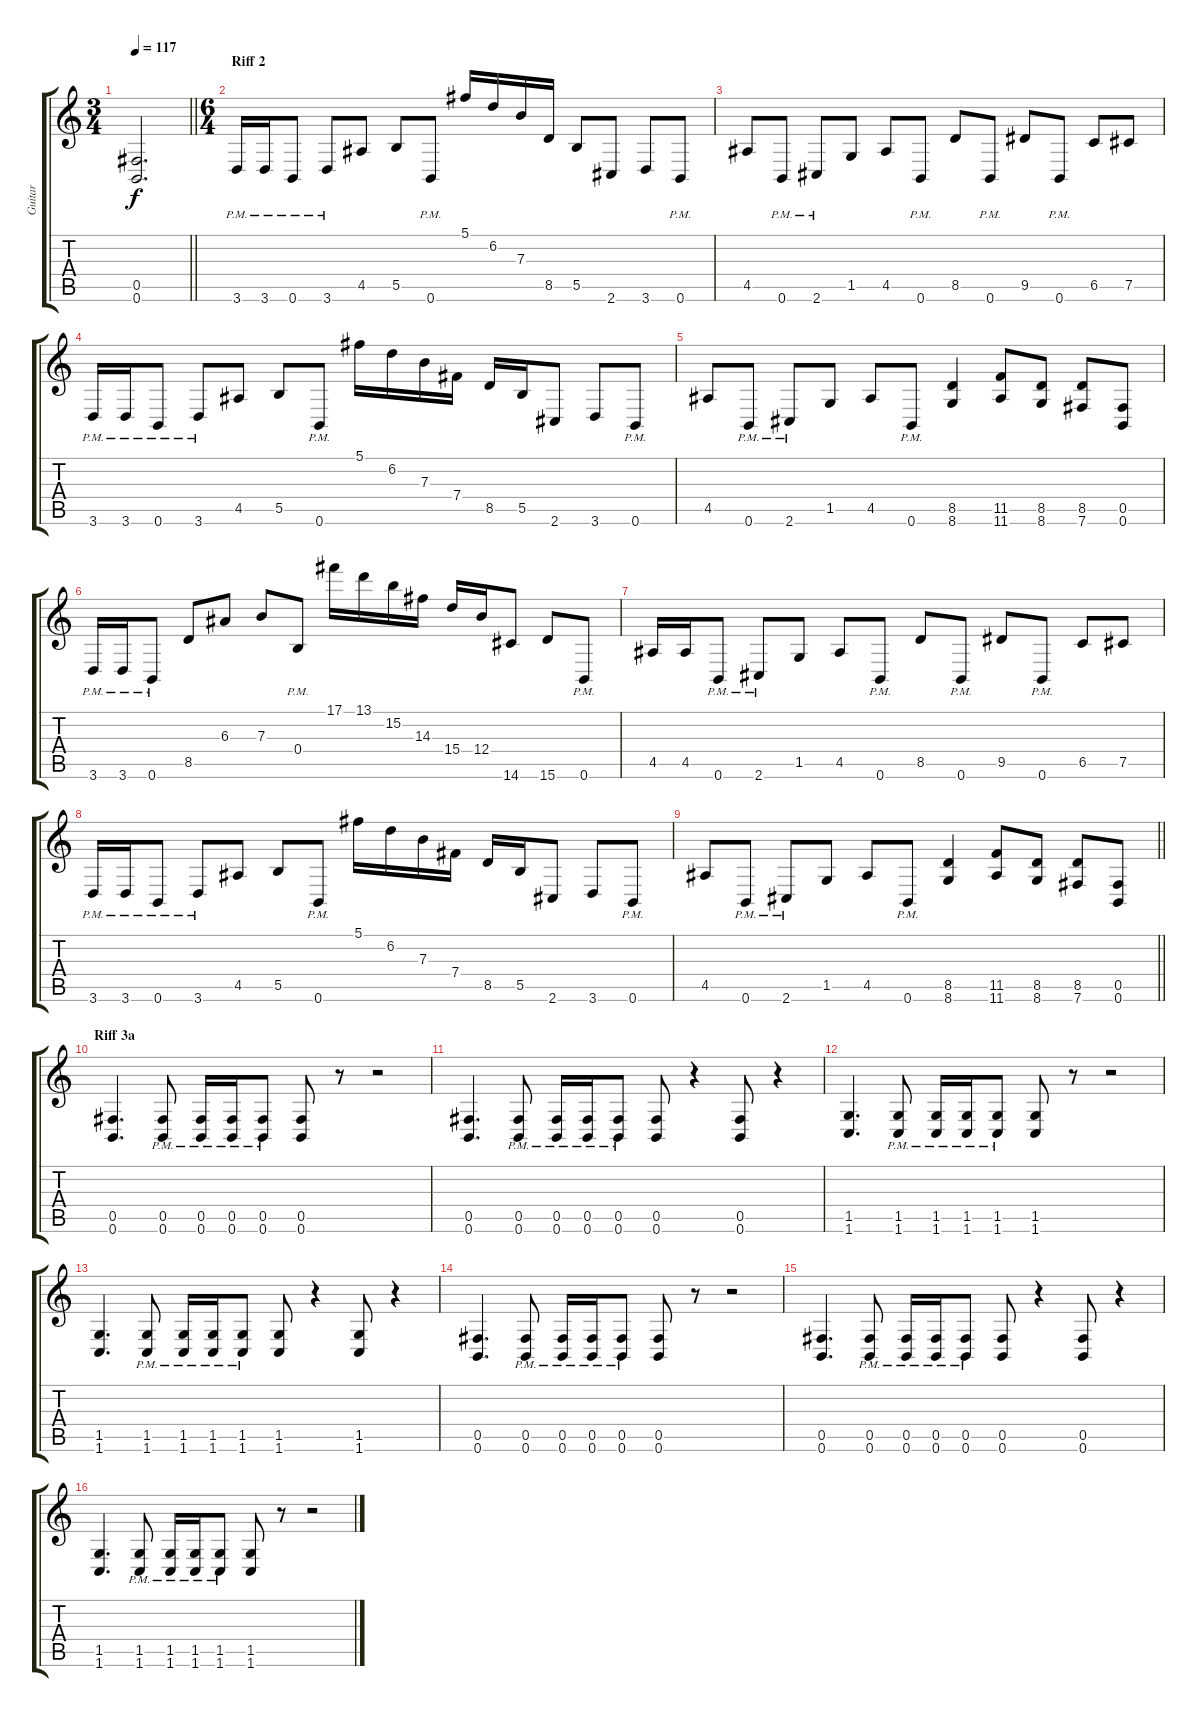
\track ("Guitar" "Guitar") {instrument distortionguitar}
\staff {score tabs}
\tuning (Db4 Ab3 E3 B2 Gb2 B1) {hide}
\ts (3 4)
\tempo 117
\clef g2
\barLineRight lightlight
\ks c
(0.5 0.6).2{d dy f} |
\ts (6 4)
\section ("" "Riff 2")
3.6{pm}.16 3.6{pm}.16 0.6{pm}.8 3.6{pm}.8 4.5.8 5.5.8 0.6{pm}.8 5.1.16 6.2.16 7.3.16 8.5.16 5.5.8 2.6.8 3.6.8 0.6{pm}.8 |
4.5.8 0.6{pm}.8 2.6{pm}.8 1.5.8 4.5.8 0.6{pm}.8 8.5.8 0.6{pm}.8 9.5.8 0.6{pm}.8 6.5.8 7.5.8 |
3.6{pm}.16 3.6{pm}.16 0.6{pm}.8 3.6{pm}.8 4.5.8 5.5.8 0.6{pm}.8 5.1.16 6.2.16 7.3.16 7.4.16 8.5.16 5.5.16 2.6.8 3.6.8 0.6{pm}.8 |
4.5.8 0.6{pm}.8 2.6{pm}.8 1.5.8 4.5.8 0.6{pm}.8 (8.5 8.6).4 (11.5 11.6).8 (8.5 8.6).8 (8.5 7.6).8 (0.5 0.6).8 |
3.6{pm}.16 3.6{pm}.16 0.6{pm}.8 8.5.8 6.3.8 7.3.8 0.4{pm}.8 17.1.16 13.1.16 15.2.16 14.3.16 15.4.16 12.4.16 14.6.8 15.6.8 0.6{pm}.8 |
4.5.16 4.5.16 0.6{pm}.8 2.6{pm}.8 1.5.8 4.5.8 0.6{pm}.8 8.5.8 0.6{pm}.8 9.5.8 0.6{pm}.8 6.5.8 7.5.8 |
3.6{pm}.16 3.6{pm}.16 0.6{pm}.8 3.6{pm}.8 4.5.8 5.5.8 0.6{pm}.8 5.1.16 6.2.16 7.3.16 7.4.16 8.5.16 5.5.16 2.6.8 3.6.8 0.6{pm}.8 |
\barLineRight lightlight
4.5.8 0.6{pm}.8 2.6{pm}.8 1.5.8 4.5.8 0.6{pm}.8 (8.5 8.6).4 (11.5 11.6).8 (8.5 8.6).8 (8.5 7.6).8 (0.5 0.6).8 |
\section ("" "Riff 3a")
(0.5 0.6).4{d} (0.5{pm} 0.6{pm}).8 (0.5{pm} 0.6{pm}).16 (0.5{pm} 0.6{pm}).16 (0.5{pm} 0.6{pm}).8 (0.5 0.6).8 r.8 r.2 |
(0.5 0.6).4{d} (0.5{pm} 0.6{pm}).8 (0.5{pm} 0.6{pm}).16 (0.5{pm} 0.6{pm}).16 (0.5{pm} 0.6{pm}).8 (0.5 0.6).8 r.4 (0.5 0.6).8 r.4 |
(1.5 1.6).4{d} (1.5{pm} 1.6{pm}).8 (1.5{pm} 1.6{pm}).16 (1.5{pm} 1.6{pm}).16 (1.5{pm} 1.6{pm}).8 (1.5 1.6).8 r.8 r.2 |
(1.5 1.6).4{d} (1.5{pm} 1.6{pm}).8 (1.5{pm} 1.6{pm}).16 (1.5{pm} 1.6{pm}).16 (1.5{pm} 1.6{pm}).8 (1.5 1.6).8 r.4 (1.5 1.6).8 r.4 |
(0.5 0.6).4{d} (0.5{pm} 0.6{pm}).8 (0.5{pm} 0.6{pm}).16 (0.5{pm} 0.6{pm}).16 (0.5{pm} 0.6{pm}).8 (0.5 0.6).8 r.8 r.2 |
(0.5 0.6).4{d} (0.5{pm} 0.6{pm}).8 (0.5{pm} 0.6{pm}).16 (0.5{pm} 0.6{pm}).16 (0.5{pm} 0.6{pm}).8 (0.5 0.6).8 r.4 (0.5 0.6).8 r.4 |
(1.5 1.6).4{d} (1.5{pm} 1.6{pm}).8 (1.5{pm} 1.6{pm}).16 (1.5{pm} 1.6{pm}).16 (1.5{pm} 1.6{pm}).8 (1.5 1.6).8 r.8 r.2
